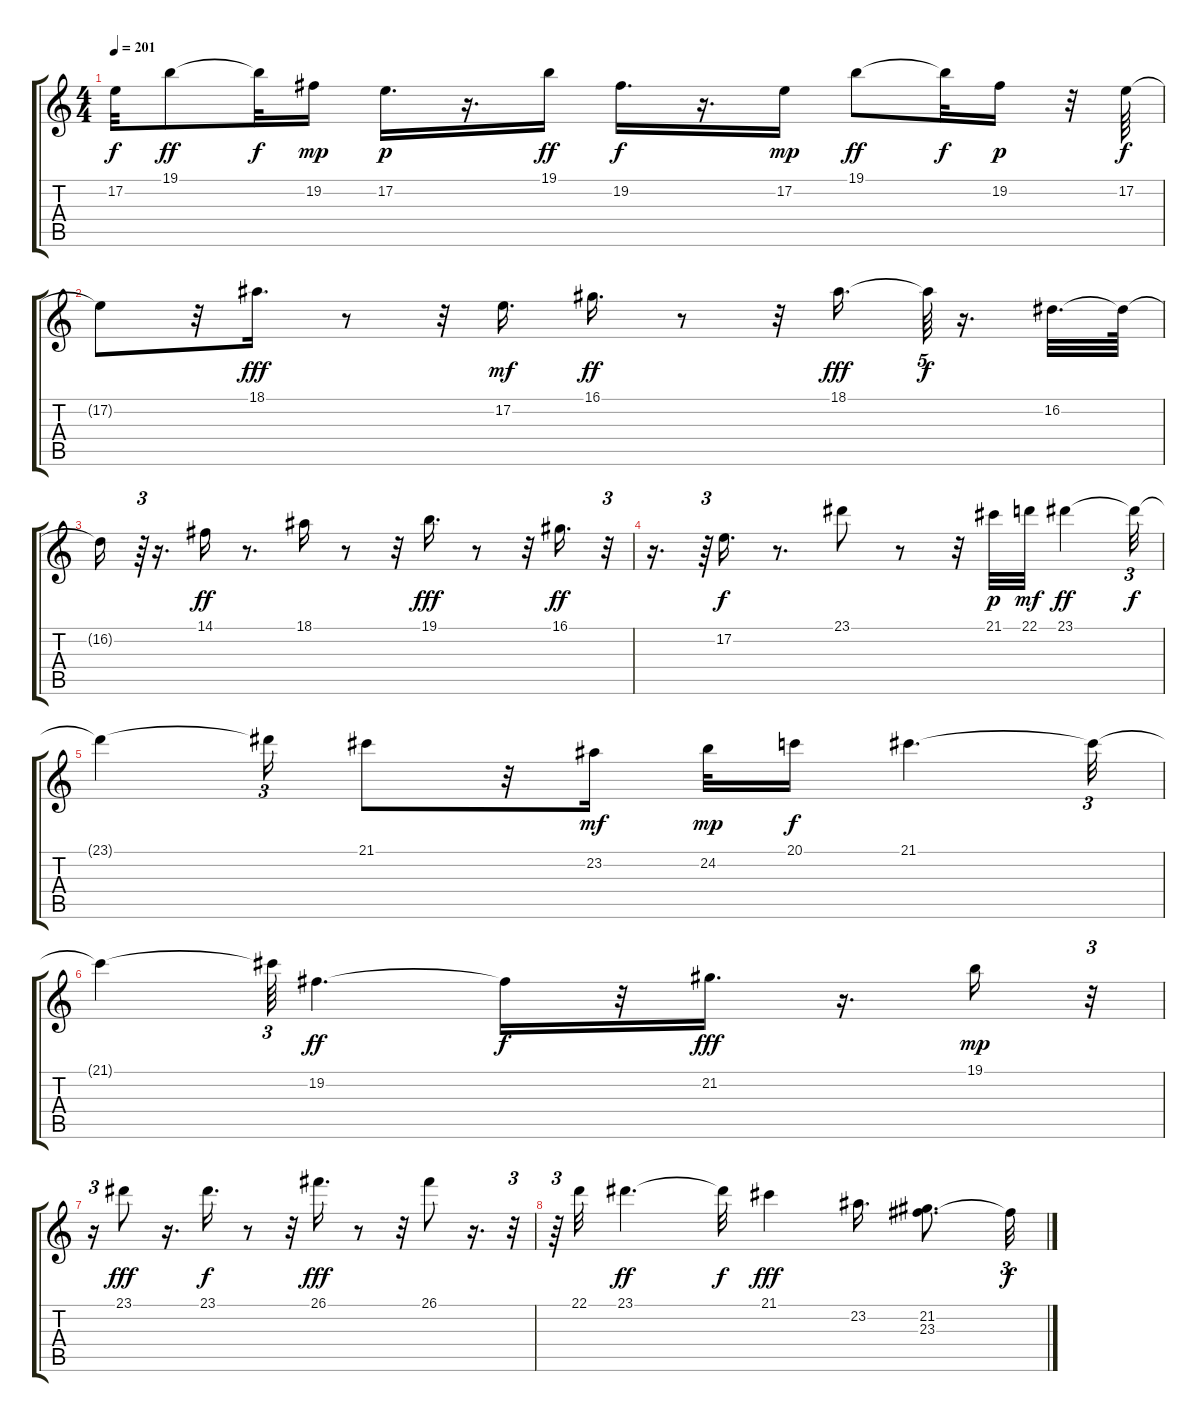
\track "" {instrument vibraphone}
\staff {score tabs}
\tuning (E4 B3 G3 D3 A2 E2) {hide}
\ts (4 4)
\tempo 201
\clef g2
\ks c
17.2{t}.32{dy f} 19.1.8{dy ff} 19.1{t}.32{dy f} 19.2.16{dy mp} 17.2.16{d dy p} r.16{d} 19.1.16{dy ff} 19.2.16{d dy f} r.16{d} 17.2.16{dy mp} 19.1.8{dy ff} 19.1{t}.32{dy f} 19.2.16{dy p} r.32 17.2.64{dy f} |
17.2{t}.8 r.32 18.1.16{d dy fff} r.8 r.32 17.2.16{d dy mf} 16.1.16{d dy ff} r.8 r.32 18.1.16{d dy fff} 18.1{t}.64{tu (5 4) dy f} r.16{d} 16.2.32{d} 16.2{t}.64 |
16.2{t}.16 r.64{tu (3 2)} r.16{d} 14.1.16{dy ff} r.8{d} 18.1.16 r.8 r.32 19.1.16{d dy fff} r.8 r.32 16.1.16{d dy ff} r.32{tu (3 2)} |
r.16{d} r.64{tu (3 2)} 17.2.16{d dy f} r.8{d} 23.1.8 r.8 r.32 21.1.32{dy p} 22.1.32{dy mf} 23.1.4{dy ff} 23.1{t}.32{tu (3 2) dy f} |
23.1{t}.4 23.1{t}.16{tu (3 2)} 21.1.8 r.32 23.2.16{dy mf} 24.2.32{dy mp} 20.1.16{dy f} 21.1.4{d} 21.1{t}.32{tu (3 2)} |
21.1{t}.4 21.1{t}.64{tu (3 2)} 19.2.4{d dy ff} 19.2{t}.16{dy f} r.32 21.2.16{d dy fff} r.16{d} 19.1.16{dy mp} r.32{tu (3 2)} |
r.16{tu (3 2)} 23.1.8{dy fff} r.16{d} 23.1.16{d dy f} r.8 r.32 26.1.16{d dy fff} r.8 r.32 26.1.8 r.16{d} r.32{tu (3 2)} |
r.64{tu (3 2)} 22.1.32 23.1.4{d dy ff} 23.1{t}.32{dy f} 21.1.4{dy fff} 23.2.16{d} (21.2 23.3).8{d} 23.3{t}.32{tu (3 2) dy f}
